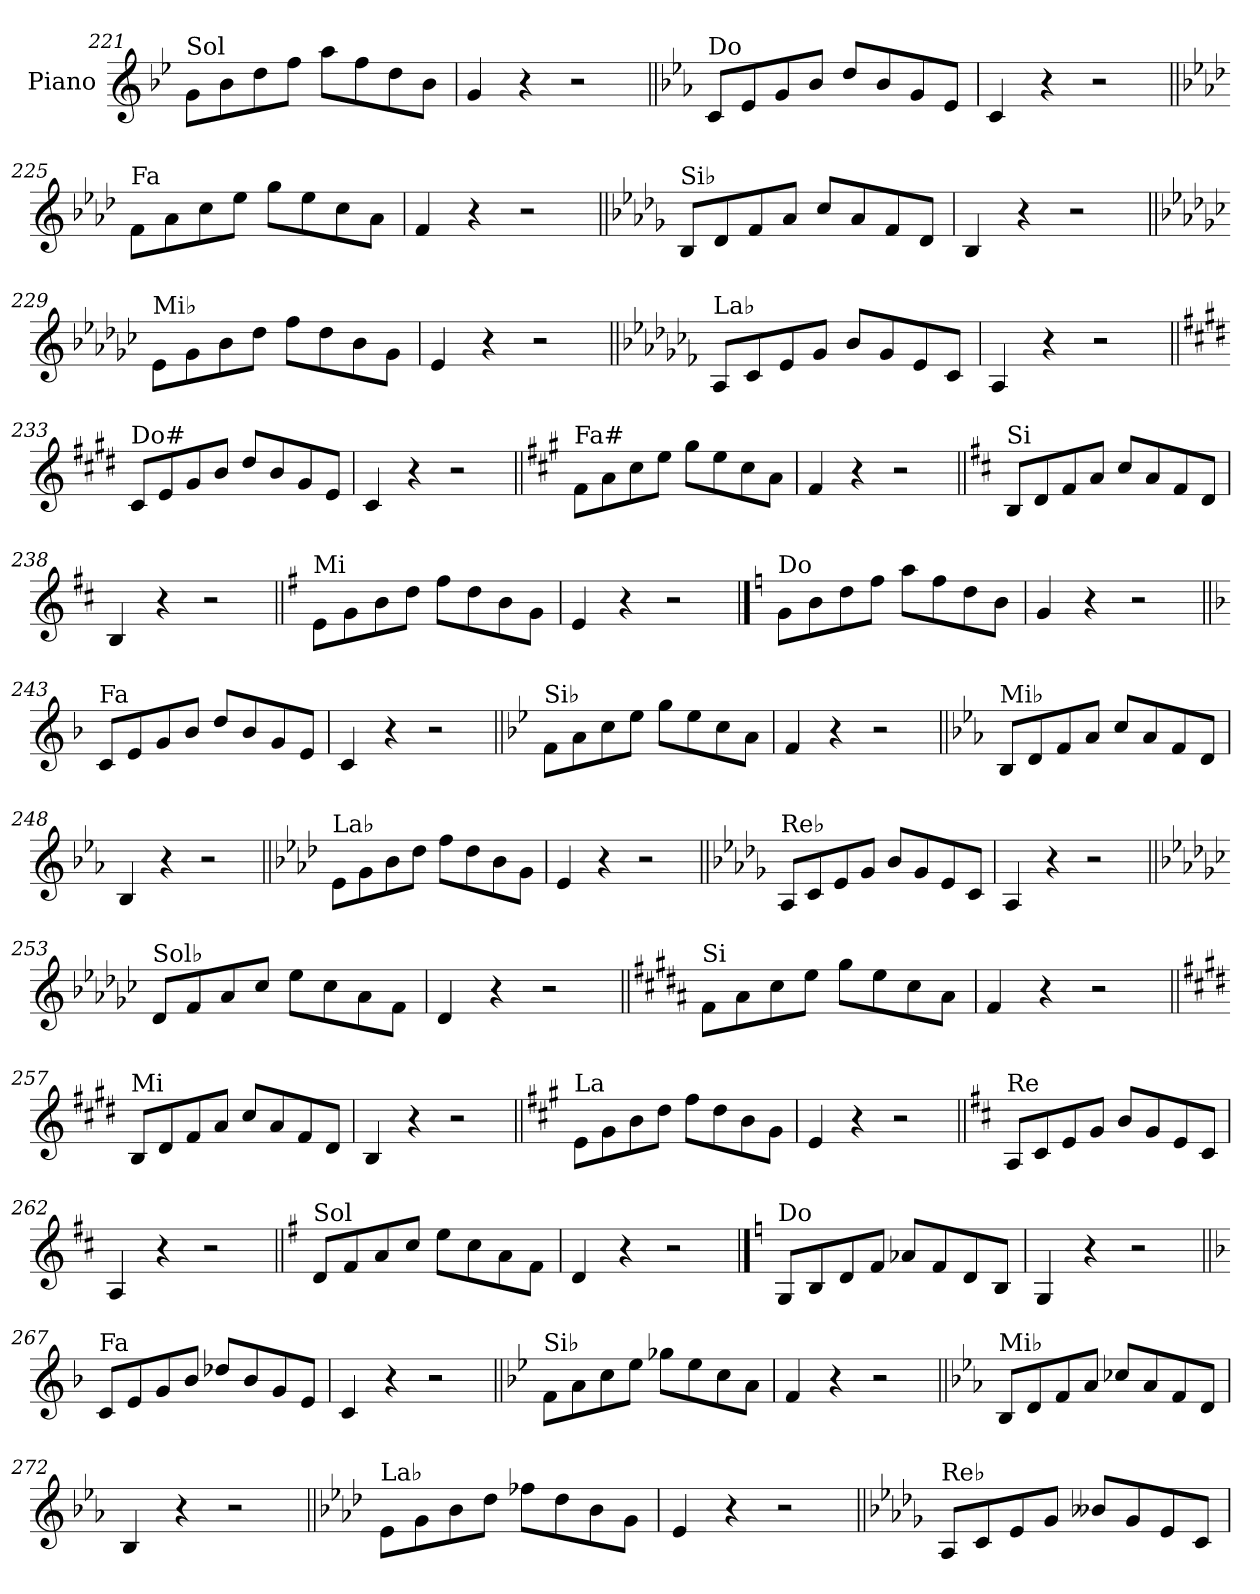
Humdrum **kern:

**kern
*part1
*staff1
*I"Piano
*I'Pno.
*clefG2
*k[b-e-]
=221
!LO:TX:a:t=Sol
8g\L
8b-\
8dd\
8ff\J
8aa\L
8ff\
8dd\
8b-\J
=222
4g/
4r
2r
!!LO:LB:g=z
=223||
*k[b-e-a-]
!LO:TX:a:t=Do
8c/L
8e-/
8g/
8b-/J
8dd/L
8b-/
8g/
8e-/J
=224
4c/
4r
2r
=225||
*k[b-e-a-d-]
!LO:TX:a:t=Fa
8f\L
8a-\
8cc\
8ee-\J
8gg\L
8ee-\
8cc\
8a-\J
=226
4f/
4r
2r
=227||
*k[b-e-a-d-g-]
!LO:TX:a:t=Si♭
8B-/L
8d-/
8f/
8a-/J
8cc/L
8a-/
8f/
8d-/J
=228
4B-/
4r
2r
!!LO:LB:g=z
=229||
*k[b-e-a-d-g-c-]
!LO:TX:a:t=Mi♭
8e-\L
8g-\
8b-\
8dd-\J
8ff\L
8dd-\
8b-\
8g-\J
=230
4e-/
4r
2r
=231||
*k[b-e-a-d-g-c-f-]
!LO:TX:a:t=La♭
8A-/L
8c-/
8e-/
8g-/J
8b-/L
8g-/
8e-/
8c-/J
=232
4A-/
4r
2r
=233||
*k[f#c#g#d#]
!LO:TX:a:t=Do#
8c#/L
8e/
8g#/
8b/J
8dd#/L
8b/
8g#/
8e/J
=234
4c#/
4r
2r
!!LO:LB:g=z
=235||
*k[f#c#g#]
!LO:TX:a:t=Fa#
8f#\L
8a\
8cc#\
8ee\J
8gg#\L
8ee\
8cc#\
8a\J
=236
4f#/
4r
2r
=237||
*k[f#c#]
!LO:TX:a:t=Si
8B/L
8d/
8f#/
8a/J
8cc#/L
8a/
8f#/
8d/J
=238
4B/
4r
2r
=239||
*k[f#]
!LO:TX:a:t=Mi
8e\L
8g\
8b\
8dd\J
8ff#\L
8dd\
8b\
8g\J
=240
4e/
4r
2r
!!LO:PB:g=z
==241
*k[]
!LO:TX:a:t=Do
8g\L
8b\
8dd\
8ff\J
8aa\L
8ff\
8dd\
8b\J
=242
4g/
4r
2r
=243||
*k[b-]
!LO:TX:a:t=Fa
8c/L
8e/
8g/
8b-/J
8dd/L
8b-/
8g/
8e/J
=244
4c/
4r
2r
=245||
*k[b-e-]
!LO:TX:a:t=Si♭
8f\L
8a\
8cc\
8ee-\J
8gg\L
8ee-\
8cc\
8a\J
=246
4f/
4r
2r
!!LO:LB:g=z
=247||
*k[b-e-a-]
!LO:TX:a:t=Mi♭
8B-/L
8d/
8f/
8a-/J
8cc/L
8a-/
8f/
8d/J
=248
4B-/
4r
2r
=249||
*k[b-e-a-d-]
!LO:TX:a:t=La♭
8e-\L
8g\
8b-\
8dd-\J
8ff\L
8dd-\
8b-\
8g\J
=250
4e-/
4r
2r
=251||
*k[b-e-a-d-g-]
!LO:TX:a:t=Re♭
8A-/L
8c/
8e-/
8g-/J
8b-/L
8g-/
8e-/
8c/J
=252
4A-/
4r
2r
!!LO:LB:g=z
=253||
*k[b-e-a-d-g-c-]
!LO:TX:a:t=Sol♭
8d-/L
8f/
8a-/
8cc-/J
8ee-\L
8cc-\
8a-\
8f\J
=254
4d-/
4r
2r
=255||
*k[f#c#g#d#a#]
!LO:TX:a:t=Si
8f#\L
8a#\
8cc#\
8ee\J
8gg#\L
8ee\
8cc#\
8a#\J
=256
4f#/
4r
2r
=257||
*k[f#c#g#d#]
!LO:TX:a:t=Mi
8B/L
8d#/
8f#/
8a/J
8cc#/L
8a/
8f#/
8d#/J
=258
4B/
4r
2r
!!LO:LB:g=z
=259||
*k[f#c#g#]
!LO:TX:a:t=La
8e\L
8g#\
8b\
8dd\J
8ff#\L
8dd\
8b\
8g#\J
=260
4e/
4r
2r
=261||
*k[f#c#]
!LO:TX:a:t=Re
8A/L
8c#/
8e/
8g/J
8b/L
8g/
8e/
8c#/J
=262
4A/
4r
2r
=263||
*k[f#]
!LO:TX:a:t=Sol
8d/L
8f#/
8a/
8cc/J
8ee\L
8cc\
8a\
8f#\J
=264
4d/
4r
2r
!!LO:LB:g=z
==265
*k[]
!LO:TX:a:t=Do
8G/L
8B/
8d/
8f/J
8a-X/L
8f/
8d/
8B/J
=266
4G/
4r
2r
=267||
*k[b-]
!LO:TX:a:t=Fa
8c/L
8e/
8g/
8b-/J
8dd-X/L
8b-/
8g/
8e/J
=268
4c/
4r
2r
=269||
*k[b-e-]
!LO:TX:a:t=Si♭
8f\L
8a\
8cc\
8ee-\J
8gg-X\L
8ee-\
8cc\
8a\J
=270
4f/
4r
2r
!!LO:LB:g=z
=271||
*k[b-e-a-]
!LO:TX:a:t=Mi♭
8B-/L
8d/
8f/
8a-/J
8cc-X/L
8a-/
8f/
8d/J
=272
4B-/
4r
2r
=273||
*k[b-e-a-d-]
!LO:TX:a:t=La♭
8e-\L
8g\
8b-\
8dd-\J
8ff-X\L
8dd-\
8b-\
8g\J
=274
4e-/
4r
2r
=275||
*k[b-e-a-d-g-]
!LO:TX:a:t=Re♭
8A-/L
8c/
8e-/
8g-/J
8b--X/L
8g-/
8e-/
8c/J
=
*-
